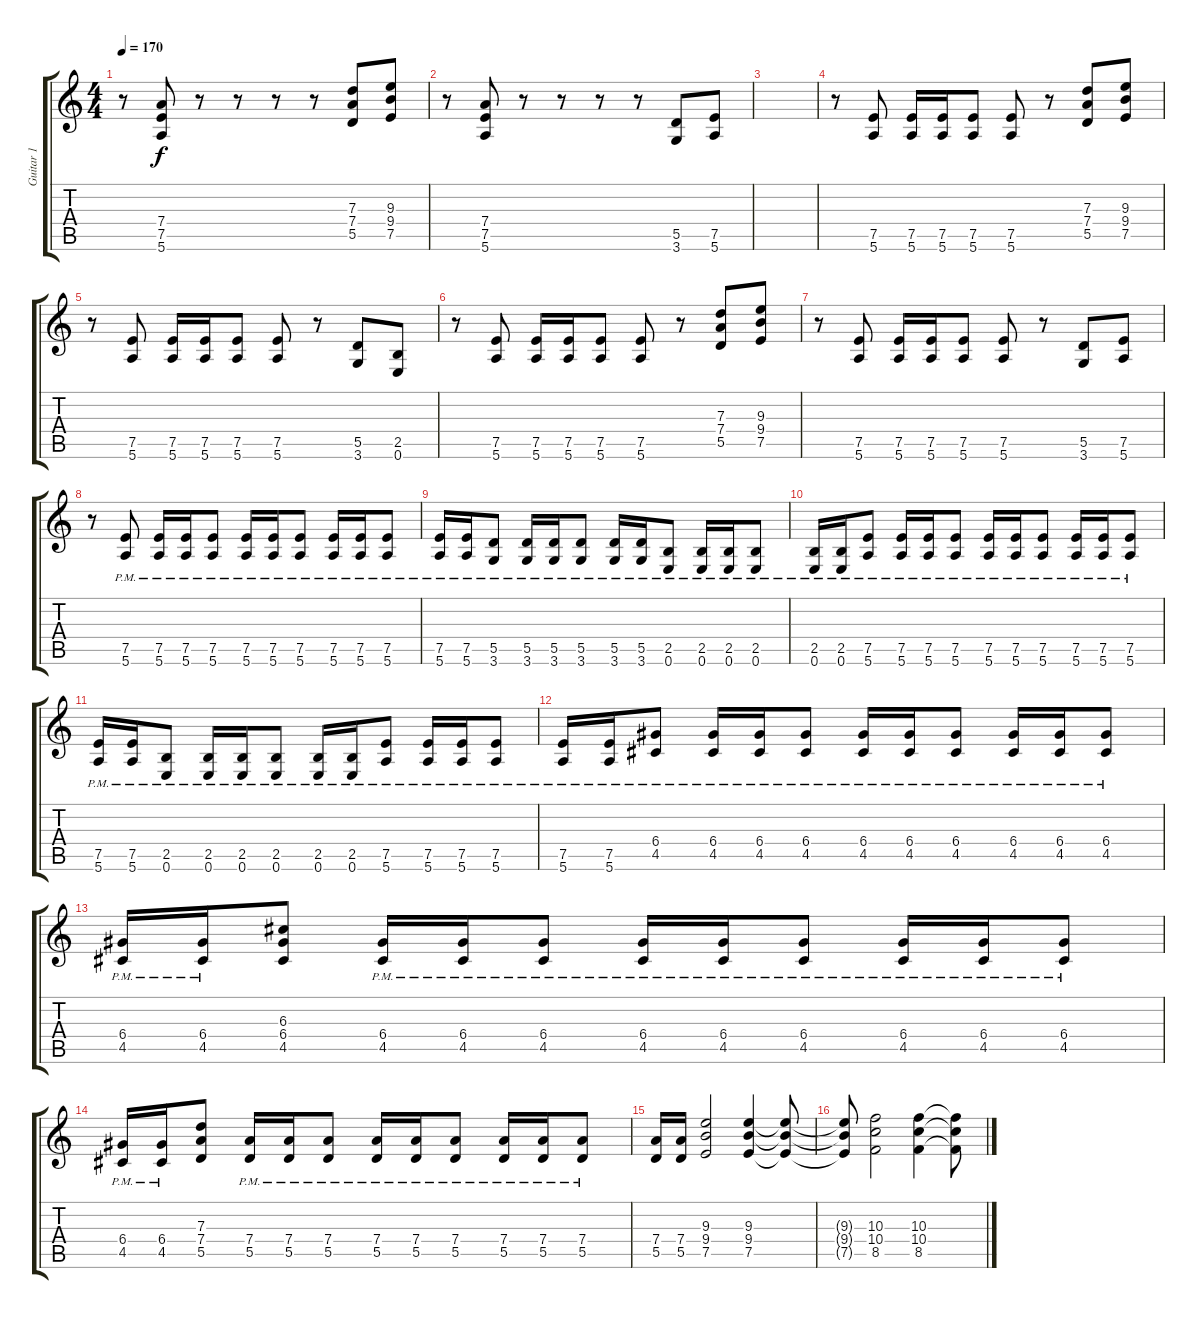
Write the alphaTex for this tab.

\track ("Guitar 1" "Guitar 1") {instrument overdrivenguitar}
\staff {score tabs}
\tuning (E4 B3 G3 D3 A2 E2) {hide}
\ts (4 4)
\tempo 170
\clef g2
\ks c
r.8{dy f} (7.4 7.5 5.6).8 r.8 r.8 r.8 r.8 (7.3 7.4 5.5).8 (9.3 9.4 7.5).8 |
r.8 (7.4 7.5 5.6).8 r.8 r.8 r.8 r.8 (5.5 3.6).8 (7.5 5.6).8 |
|
r.8 (7.5 5.6).8 (7.5 5.6).16 (7.5 5.6).16 (7.5 5.6).8 (7.5 5.6).8 r.8 (7.3 7.4 5.5).8 (9.3 9.4 7.5).8 |
r.8 (7.5 5.6).8 (7.5 5.6).16 (7.5 5.6).16 (7.5 5.6).8 (7.5 5.6).8 r.8 (5.5 3.6).8 (2.5 0.6).8 |
r.8 (7.5 5.6).8 (7.5 5.6).16 (7.5 5.6).16 (7.5 5.6).8 (7.5 5.6).8 r.8 (7.3 7.4 5.5).8 (9.3 9.4 7.5).8 |
r.8 (7.5 5.6).8 (7.5 5.6).16 (7.5 5.6).16 (7.5 5.6).8 (7.5 5.6).8 r.8 (5.5 3.6).8 (7.5 5.6).8 |
r.8 (7.5{pm} 5.6{pm}).8 (7.5{pm} 5.6{pm}).16 (7.5{pm} 5.6{pm}).16 (7.5{pm} 5.6{pm}).8 (7.5{pm} 5.6{pm}).16 (7.5{pm} 5.6{pm}).16 (7.5{pm} 5.6{pm}).8 (7.5{pm} 5.6{pm}).16 (7.5{pm} 5.6{pm}).16 (7.5{pm} 5.6{pm}).8 |
(7.5{pm} 5.6{pm}).16 (7.5{pm} 5.6{pm}).16 (5.5{pm} 3.6{pm}).8 (5.5{pm} 3.6{pm}).16 (5.5{pm} 3.6{pm}).16 (5.5{pm} 3.6{pm}).8 (5.5{pm} 3.6{pm}).16 (5.5{pm} 3.6{pm}).16 (2.5{pm} 0.6{pm}).8 (2.5{pm} 0.6{pm}).16 (2.5{pm} 0.6{pm}).16 (2.5{pm} 0.6{pm}).8 |
(2.5{pm} 0.6{pm}).16 (2.5{pm} 0.6{pm}).16 (7.5{pm} 5.6{pm}).8 (7.5{pm} 5.6{pm}).16 (7.5{pm} 5.6{pm}).16 (7.5{pm} 5.6{pm}).8 (7.5{pm} 5.6{pm}).16 (7.5{pm} 5.6{pm}).16 (7.5{pm} 5.6{pm}).8 (7.5{pm} 5.6{pm}).16 (7.5{pm} 5.6{pm}).16 (7.5{pm} 5.6{pm}).8 |
(7.5{pm} 5.6{pm}).16 (7.5{pm} 5.6{pm}).16 (2.5{pm} 0.6{pm}).8 (2.5{pm} 0.6{pm}).16 (2.5{pm} 0.6{pm}).16 (2.5{pm} 0.6{pm}).8 (2.5{pm} 0.6{pm}).16 (2.5{pm} 0.6{pm}).16 (7.5{pm} 5.6{pm}).8 (7.5{pm} 5.6{pm}).16 (7.5{pm} 5.6{pm}).16 (7.5{pm} 5.6{pm}).8 |
(7.5{pm} 5.6{pm}).16 (7.5{pm} 5.6{pm}).16 (6.4{pm} 4.5{pm}).8 (6.4{pm} 4.5).16 (6.4{pm} 4.5{pm}).16 (6.4{pm} 4.5{pm}).8 (6.4{pm} 4.5{pm}).16 (6.4{pm} 4.5{pm}).16 (6.4{pm} 4.5{pm}).8 (6.4{pm} 4.5{pm}).16 (6.4{pm} 4.5{pm}).16 (6.4{pm} 4.5{pm}).8 |
(6.4{pm} 4.5{pm}).16 (6.4{pm} 4.5{pm}).16 (6.3 6.4 4.5).8 (6.4{pm} 4.5).16 (6.4{pm} 4.5{pm}).16 (6.4{pm} 4.5{pm}).8 (6.4{pm} 4.5{pm}).16 (6.4{pm} 4.5{pm}).16 (6.4{pm} 4.5{pm}).8 (6.4{pm} 4.5{pm}).16 (6.4{pm} 4.5{pm}).16 (6.4{pm} 4.5{pm}).8 |
(6.4{pm} 4.5{pm}).16 (6.4{pm} 4.5{pm}).16 (7.3 7.4 5.5).8 (7.4{pm} 5.5).16 (7.4{pm} 5.5{pm}).16 (7.4{pm} 5.5{pm}).8 (7.4{pm} 5.5{pm}).16 (7.4{pm} 5.5{pm}).16 (7.4{pm} 5.5{pm}).8 (7.4{pm} 5.5{pm}).16 (7.4{pm} 5.5{pm}).16 (7.4{pm} 5.5{pm}).8 |
(7.4 5.5).16 (7.4 5.5).16 (9.3 9.4 7.5).2 (9.3 9.4 7.5).4 (9.3{t} 9.4{t} 7.5{t}).8 |
(9.3{t} 9.4{t} 7.5{t}).8 (10.3 10.4 8.5).2 (10.3 10.4 8.5).4 (10.3{t} 10.4{t} 8.5{t}).8
